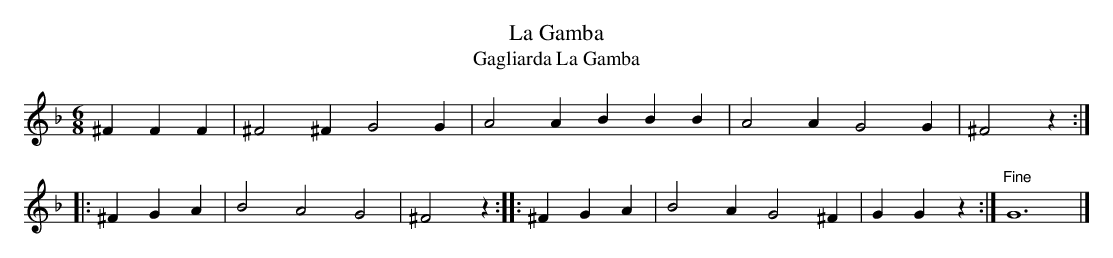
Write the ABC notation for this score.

X:1
T:La Gamba
T:Gagliarda La Gamba
M:6/8
L:1/4
K:F
^F F F | ^F2 ^F G2 G | A2 A B B B | A2 A G2 G | ^F2 z :|
|: ^F G A | B2 A2 G2 | ^F2 z :: ^F G A | B2 A G2 ^F | G G z :| "Fine" G6 |]
